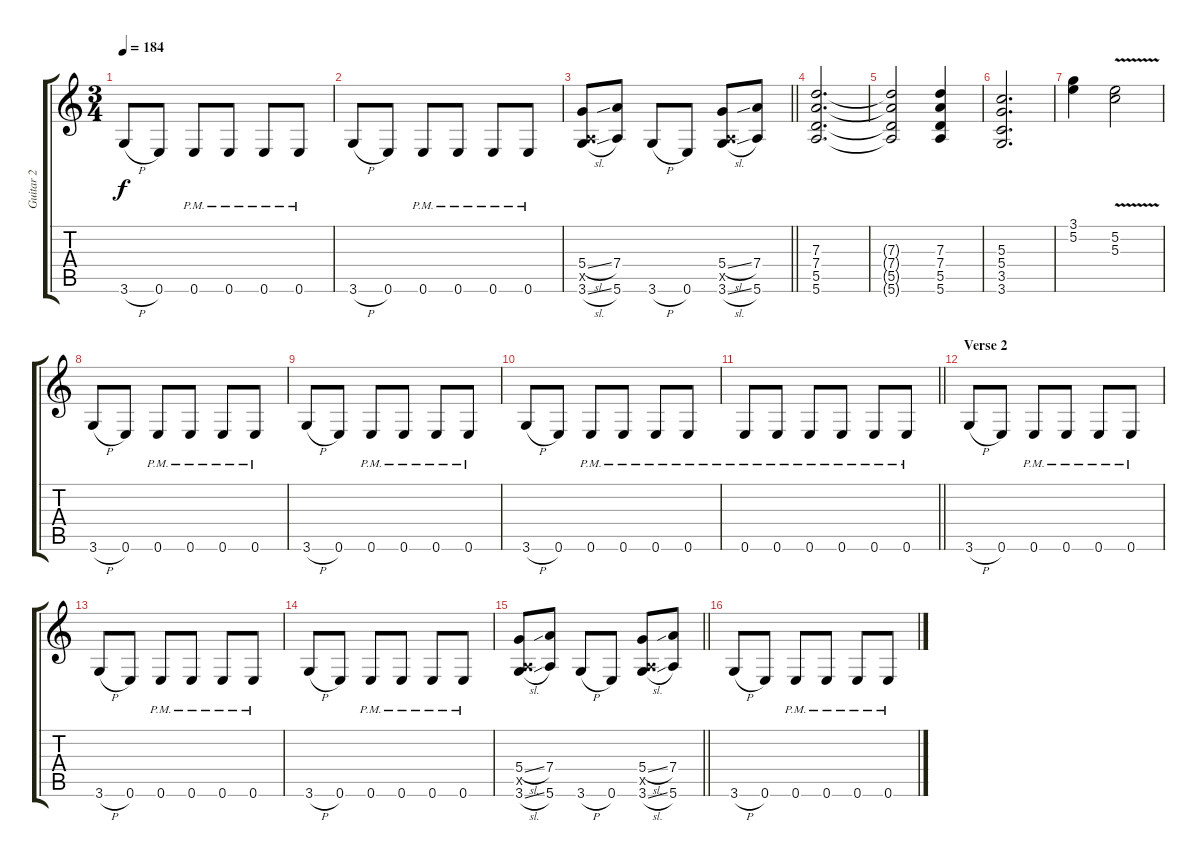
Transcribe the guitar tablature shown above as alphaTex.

\track ("Guitar 2" "Guitar 2") {instrument distortionguitar}
\staff {score tabs}
\tuning (E4 B3 G3 D3 A2 E2) {hide}
\ts (3 4)
\tempo 184
\clef g2
\ks c
3.6{h}.8{dy f} 0.6.8 0.6{pm}.8 0.6{pm}.8 0.6{pm}.8 0.6{pm}.8 |
3.6{h}.8 0.6.8 0.6{pm}.8 0.6{pm}.8 0.6{pm}.8 0.6{pm}.8 |
\barLineRight lightlight
(5.4{sl} 0.5{x} 3.6{sl}).8 (7.4 5.6).8 3.6{h}.8 0.6.8 (5.4{sl} 0.5{x} 3.6{sl}).8 (7.4 5.6).8 |
(7.3 7.4 5.5 5.6).2{d} |
(7.3{t} 7.4{t} 5.5{t} 5.6{t}).2 (7.3 7.4 5.5 5.6).4 |
(5.3 5.4 3.5 3.6).2{d} |
(3.1 5.2).4 (5.2{v} 5.3{v}).2 |
3.6{h}.8 0.6.8 0.6{pm}.8 0.6{pm}.8 0.6{pm}.8 0.6{pm}.8 |
3.6{h}.8 0.6.8 0.6{pm}.8 0.6{pm}.8 0.6{pm}.8 0.6{pm}.8 |
3.6{h}.8 0.6.8 0.6{pm}.8 0.6{pm}.8 0.6{pm}.8 0.6{pm}.8 |
\barLineRight lightlight
0.6{pm}.8 0.6{pm}.8 0.6{pm}.8 0.6{pm}.8 0.6{pm}.8 0.6{pm}.8 |
\section ("" "Verse 2")
3.6{h}.8 0.6.8 0.6{pm}.8 0.6{pm}.8 0.6{pm}.8 0.6{pm}.8 |
3.6{h}.8 0.6.8 0.6{pm}.8 0.6{pm}.8 0.6{pm}.8 0.6{pm}.8 |
3.6{h}.8 0.6.8 0.6{pm}.8 0.6{pm}.8 0.6{pm}.8 0.6{pm}.8 |
\barLineRight lightlight
(5.4{sl} 0.5{x} 3.6{sl}).8 (7.4 5.6).8 3.6{h}.8 0.6.8 (5.4{sl} 0.5{x} 3.6{sl}).8 (7.4 5.6).8 |
3.6{h}.8 0.6.8 0.6{pm}.8 0.6{pm}.8 0.6{pm}.8 0.6{pm}.8
